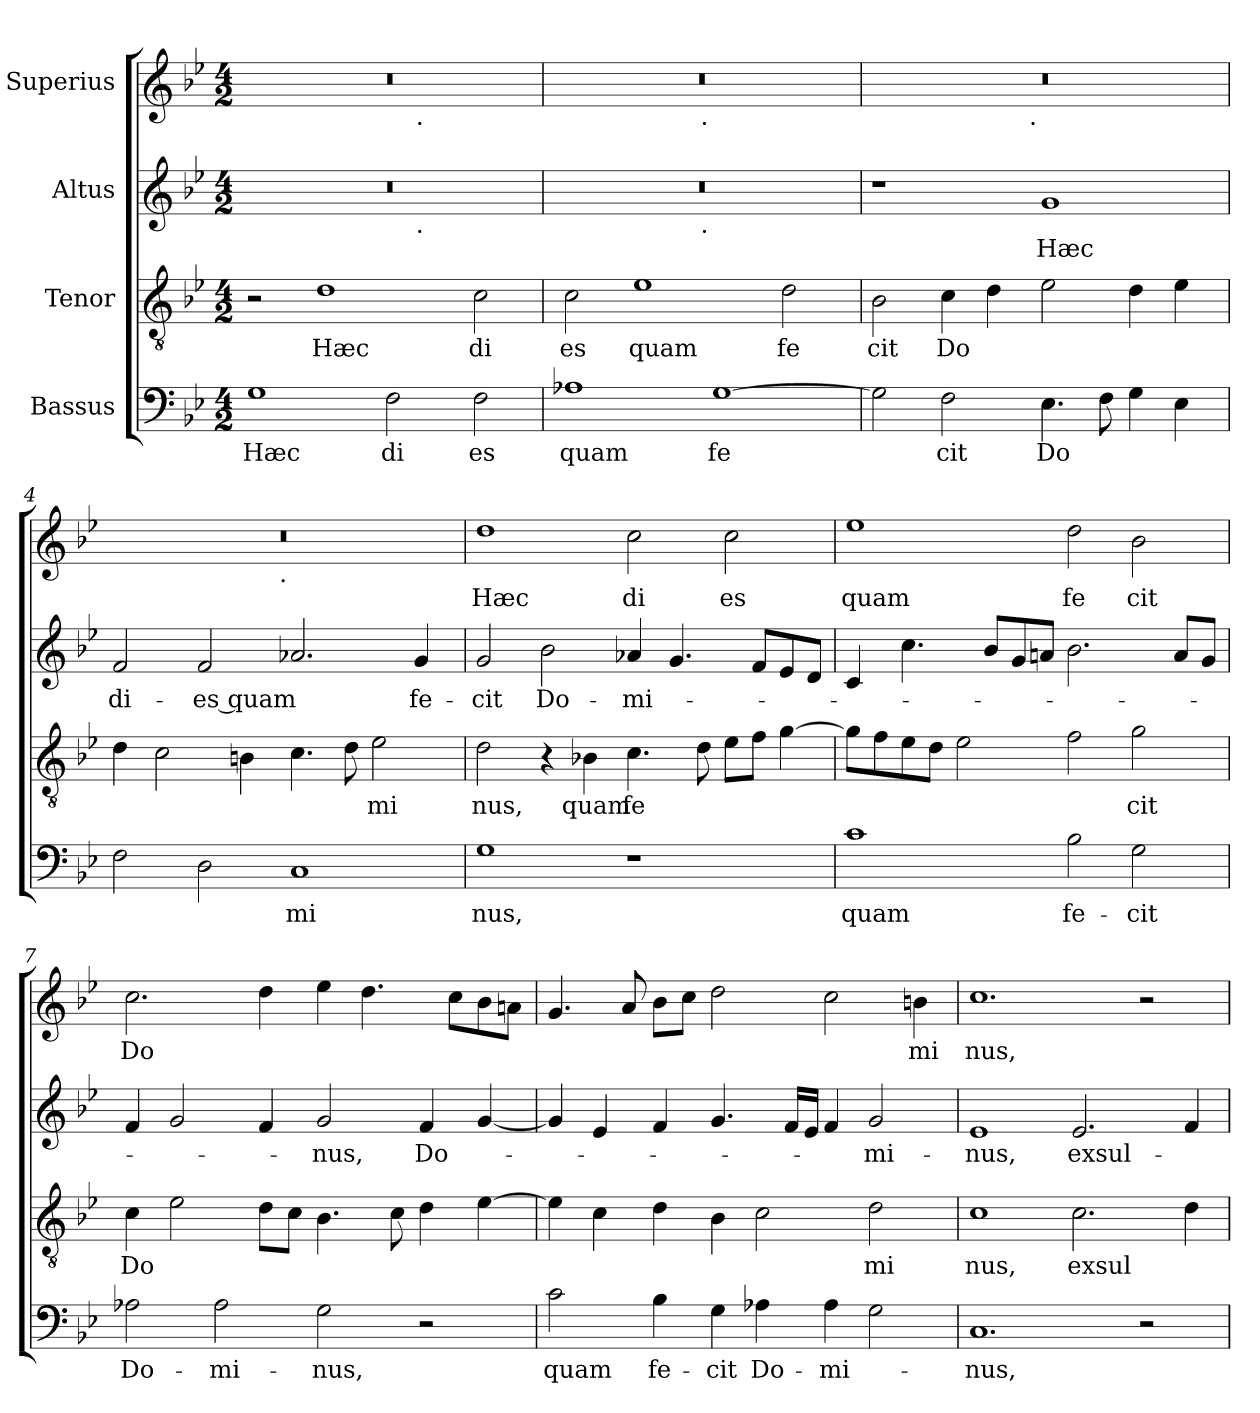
**kern	**text	**kern	**text	**kern	**text	**kern	**text
*part4	*part4	*part3	*part3	*part2	*part2	*part1	*part1
*staff4	*staff4	*staff3	*staff3	*staff2	*staff2	*staff1	*staff1
*I"Bassus	*	*I"Tenor	*	*I"Altus	*	*I"Superius	*
*clefF4	*	*clefGv2	*	*clefG2	*	*clefG2	*
*k[b-e-]	*	*k[b-e-]	*	*k[b-e-]	*	*k[b-e-]	*
*B-:	*	*B-:	*	*B-:	*	*B-:	*
*M4/2	*	*M4/2	*	*M4/2	*	*M4/2	*
=1	=1	=1	=1	=1	=1	=1	=1
!	!LO:LY:b	!	!	!	!	!	!
*	*	*	*	*^	*	*^	*
1G	Hæc	2r	.	0r	1ryy	.	0r	1ryy	.
!	!	!	!LO:LY:b	!	!	!	!	!	!
.	.	1d	Hæc	.	.	.	.	.	.
!	!LO:LY:b	!	!	!	!	!	!	!	!
2F\	di	.	.	.	8ryy	.	.	8ryy	.
!	!	!	!	!	!	!	!	!LO:TX:b:t=.	!
!	!	!	!	!	!LO:TX:b:t=.	!	!	!	!
.	.	.	.	.	2..ryy	.	.	2..ryy	.
!	!LO:LY:b	!	!LO:LY:b	!	!	!	!	!	!
2F\	es	2c\	di	.	.	.	.	.	.
=2	=2	=2	=2	=2	=2	=2	=2	=2	=2
!	!LO:LY:b	!	!LO:LY:b	!	!	!	!	!	!
1A-X	quam	2c\	es	0r	2ryy	.	0r	2ryy	.
!	!	!	!LO:LY:b	!	!	!	!	!	!
.	.	1e-	quam	.	4...ryy	.	.	4...ryy	.
!	!	!	!	!	!	!	!	!LO:TX:b:t=.	!
!	!	!	!	!	!LO:TX:b:t=.	!	!	!	!
.	.	.	.	.	1ryy	.	.	1ryy	.
!	!LO:LY:b	!	!	!	!	!	!	!	!
[>1G	fe	.	.	.	.	.	.	.	.
!	!	!	!LO:LY:b	!	!	!	!	!	!
.	.	2d\	fe	.	.	.	.	.	.
.	.	.	.	.	32ryy	.	.	32ryy	.
=3	=3	=3	=3	=3	=3	=3	=3	=3	=3
!	!	!	!LO:LY:b	!	!	!	!	!	!
*	*	*	*	*v	*v	*	*	*	*
2G\]	.	2B-\	cit	1r	.	0r	2ryy	.
!	!LO:LY:b	!	!LO:LY:b	!	!	!	!	!
2F\	cit	4c\	Do	.	.	.	4...ryy	.
.	.	4d\	.	.	.	.	.	.
!	!	!	!	!	!	!	!LO:TX:b:t=.	!
.	.	.	.	.	.	.	1ryy	.
!	!LO:LY:b	!	!	!	!LO:LY:b	!	!	!
4.E-\	Do	2e-\	.	1g	Hæc	.	.	.
8F\	.	.	.	.	.	.	.	.
4G\	.	4d\	.	.	.	.	.	.
4E-\	.	4e-\	.	.	.	.	.	.
.	.	.	.	.	.	.	32ryy	.
=4	=4	=4	=4	=4	=4	=4	=4	=4
!	!	!	!	!	!LO:LY:b	!	!	!
2F\	.	4d\	.	2f/	di-	0r	2ryy	.
.	.	2c\	.	.	.	.	.	.
!	!	!	!	!	!LO:LY:b	!	!	!
2D\	.	.	.	2f/	-es quam	.	4...ryy	.
.	.	4Bn\	.	.	.	.	.	.
!	!	!	!	!	!	!	!LO:TX:b:t=.	!
.	.	.	.	.	.	.	1ryy	.
!	!LO:LY:b	!	!	!	!	!	!	!
1C	mi	4.c\	.	2.a-X/	.	.	.	.
.	.	8d\	.	.	.	.	.	.
!	!	!	!LO:LY:b	!	!	!	!	!
.	.	2e-\	mi	.	.	.	.	.
!	!	!	!	!	!LO:LY:b	!	!	!
.	.	.	.	4g/	fe-	.	.	.
.	.	.	.	.	.	.	32ryy	.
!!LO:LB:g=z
=5	=5	=5	=5	=5	=5	=5	=5	=5
!	!LO:LY:b	!	!LO:LY:b	!	!LO:LY:b	!	!	!LO:LY:b
*	*	*	*	*	*	*v	*v	*
1G	nus,	2d\	nus,	2g/	-cit	1dd	Hæc
!	!	!	!	!	!LO:LY:b	!	!
.	.	4r	.	2b-\	Do-	.	.
!	!	!	!LO:LY:b	!	!	!	!
.	.	4B-X\	quam	.	.	.	.
!	!	!	!LO:LY:b	!	!LO:LY:b	!	!LO:LY:b
1r	.	4.c\	fe	4a-X/	-mi-	2cc\	di
.	.	.	.	4.g/	.	.	.
.	.	8d\	.	.	.	.	.
!	!	!	!	!	!	!	!LO:LY:b
.	.	8e-\L	.	.	.	2cc\	es
.	.	8f\J	.	8f/L	.	.	.
.	.	[>4g\	.	8e-/	.	.	.
.	.	.	.	8d/J	.	.	.
=6	=6	=6	=6	=6	=6	=6	=6
!	!LO:LY:b	!	!	!	!	!	!LO:LY:b
1c	quam	8g\L]	.	4c/	.	1ee-	quam
.	.	8f\	.	.	.	.	.
.	.	8e-\	.	4.cc\	.	.	.
.	.	8d\J	.	.	.	.	.
.	.	2e-\	.	.	.	.	.
.	.	.	.	8b-/L	.	.	.
.	.	.	.	8g/	.	.	.
.	.	.	.	8an/J	.	.	.
!	!LO:LY:b	!	!	!	!	!	!LO:LY:b
2B-\	fe-	2f\	.	2.b-\	.	2dd\	fe
!	!LO:LY:b	!	!LO:LY:b	!	!	!	!LO:LY:b
2G\	-cit	2g\	cit	.	.	2b-\	cit
.	.	.	.	8a/L	.	.	.
.	.	.	.	8g/J	.	.	.
=7	=7	=7	=7	=7	=7	=7	=7
!	!LO:LY:b	!	!LO:LY:b	!	!	!	!LO:LY:b
2A-X\	Do-	4c\	Do	4f/	.	2.cc\	Do
.	.	2e-\	.	2g/	.	.	.
!	!LO:LY:b	!	!	!	!	!	!
2A-\	-mi-	.	.	.	.	.	.
.	.	8d\L	.	4f/	.	4dd\	.
.	.	8c\J	.	.	.	.	.
!	!LO:LY:b	!	!	!	!LO:LY:b	!	!
2G\	-nus,	4.B-\	.	2g/	-nus,	4ee-\	.
.	.	.	.	.	.	4.dd\	.
.	.	8c\	.	.	.	.	.
!	!	!	!	!	!LO:LY:b	!	!
2r	.	4d\	.	4f/	Do-	.	.
.	.	.	.	.	.	8cc\L	.
.	.	[>4e-\	.	[<4g/	.	8b-\	.
.	.	.	.	.	.	8an\J	.
=8	=8	=8	=8	=8	=8	=8	=8
!	!LO:LY:b	!	!	!	!	!	!
2c\	quam	4e-\]	.	4g/]	.	4.g/	.
.	.	4c\	.	4e-/	.	.	.
.	.	.	.	.	.	8a/	.
!	!LO:LY:b	!	!	!	!	!	!
4B-\	fe-	4d\	.	4f/	.	8b-\L	.
.	.	.	.	.	.	8cc\J	.
!	!LO:LY:b	!	!	!	!	!	!
4G\	-cit	4B-\	.	4.g/	.	2dd\	.
!	!LO:LY:b	!	!	!	!	!	!
4A-X\	Do-	2c\	.	.	.	.	.
.	.	.	.	16f/LL	.	.	.
.	.	.	.	16e-/JJ	.	.	.
!	!LO:LY:b	!	!	!	!	!	!
4A-\	-mi-	.	.	4f/	.	2cc\	.
!	!	!	!LO:LY:b	!	!LO:LY:b	!	!
2G\	.	2d\	mi	2g/	-mi-	.	.
!	!	!	!	!	!	!	!LO:LY:b
.	.	.	.	.	.	4bn\	mi
!!LO:LB:g=z
=9	=9	=9	=9	=9	=9	=9	=9
!	!LO:LY:b	!	!LO:LY:b	!	!LO:LY:b	!	!LO:LY:b
1.C	-nus,	1c	nus,	1e-	-nus,	1.cc	nus,
!	!	!	!LO:LY:b	!	!LO:LY:b	!	!
.	.	2.c\	exsul	2.e-/	exsul-	.	.
2r	.	.	.	.	.	2r	.
.	.	4d\	.	4f/	.	.	.
=	=	=	=	=	=	=	=
*-	*-	*-	*-	*-	*-	*-	*-
